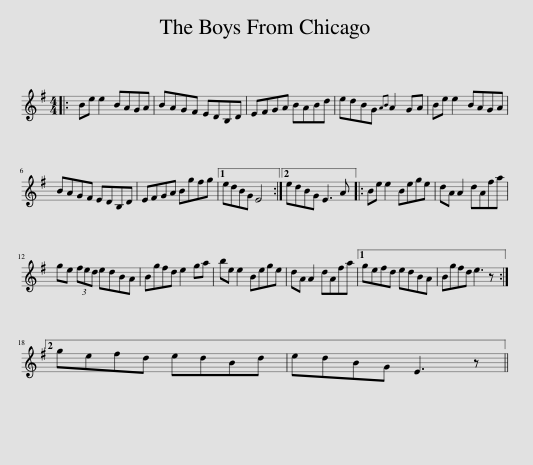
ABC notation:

X:1
L:1/8
M:4/4
I:linebreak $
K:Emin
V:1 treble
V:1
|: Be e2 BAGA | BAGF EDB,D | EFGA BABd | edBG{AB} A2 GA | Be e2 BAGA |$ %5
 BAGF EDB,D | EFGA Bgfg |1 edBG E4 :|2 edBG E3 A |: Be e2 Bege | %10
 dA A2 dAfa |$ ge (3fed edBA | Bgfd e2 ga | be e2 Bege | dA A2 dAfa |1 %15
 gefd edBA | Bgfd e3 z :|2$ gefd edBd | edBG E3 z || %19
